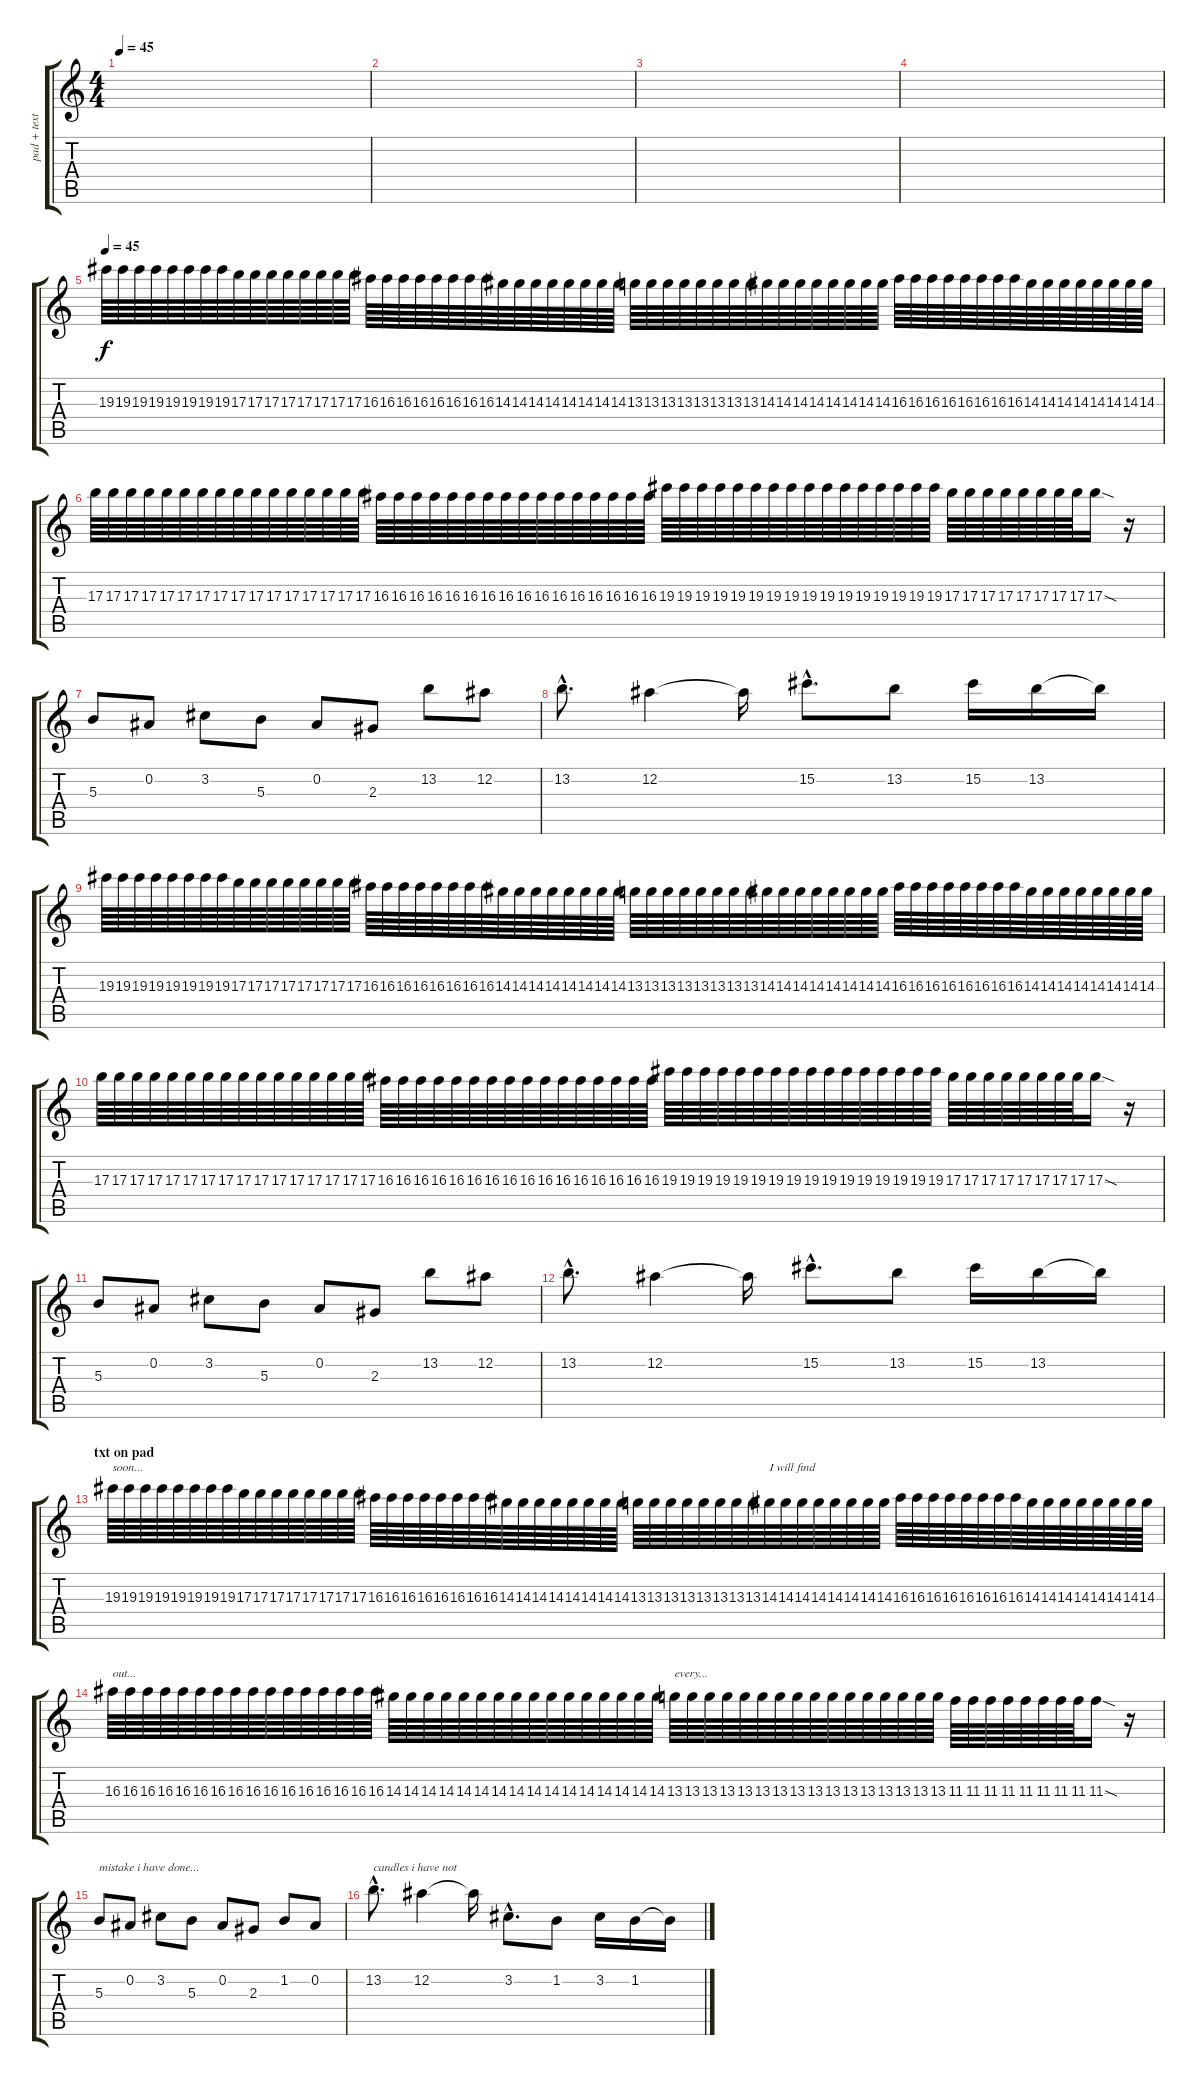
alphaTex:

\track ("pad + text" "pad + text") {instrument electricguitarjazz}
\staff {score tabs}
\tuning (Eb4 Bb3 Gb3 Db3 Ab2 Eb2) {hide}
\ts (4 4)
\tempo 45
\tempo 60
\tempo 45
\clef g2
\ks c
|
|
|
|
\tempo 45
19.3.64 19.3.64 19.3.64 19.3.64 19.3.64 19.3.64 19.3.64 19.3.64 17.3.64 17.3.64 17.3.64 17.3.64 17.3.64 17.3.64 17.3.64 17.3.64 16.3.64 16.3.64 16.3.64 16.3.64 16.3.64 16.3.64 16.3.64 16.3.64 14.3.64 14.3.64 14.3.64 14.3.64 14.3.64 14.3.64 14.3.64 14.3.64 13.3.64 13.3.64 13.3.64 13.3.64 13.3.64 13.3.64 13.3.64 13.3.64 14.3.64 14.3.64 14.3.64 14.3.64 14.3.64 14.3.64 14.3.64 14.3.64 16.3.64 16.3.64 16.3.64 16.3.64 16.3.64 16.3.64 16.3.64 16.3.64 14.3.64 14.3.64 14.3.64 14.3.64 14.3.64 14.3.64 14.3.64 14.3.64 |
17.3.64 17.3.64 17.3.64 17.3.64 17.3.64 17.3.64 17.3.64 17.3.64 17.3.64 17.3.64 17.3.64 17.3.64 17.3.64 17.3.64 17.3.64 17.3.64 16.3.64 16.3.64 16.3.64 16.3.64 16.3.64 16.3.64 16.3.64 16.3.64 16.3.64 16.3.64 16.3.64 16.3.64 16.3.64 16.3.64 16.3.64 16.3.64 19.3.64 19.3.64 19.3.64 19.3.64 19.3.64 19.3.64 19.3.64 19.3.64 19.3.64 19.3.64 19.3.64 19.3.64 19.3.64 19.3.64 19.3.64 19.3.64 17.3.64 17.3.64 17.3.64 17.3.64 17.3.64 17.3.64 17.3.64 17.3.64 17.3{sod}.16 r.16 |
5.3.8 0.2.8 3.2.8 5.3.8 0.2.8 2.3.8 13.2.8 12.2.8 |
13.2{hac}.8{d} 12.2.4 12.2{t}.16 15.2{hac}.8{d} 13.2.8 15.2.16 13.2.16 13.2{t}.16 |
19.3.64 19.3.64 19.3.64 19.3.64 19.3.64 19.3.64 19.3.64 19.3.64 17.3.64 17.3.64 17.3.64 17.3.64 17.3.64 17.3.64 17.3.64 17.3.64 16.3.64 16.3.64 16.3.64 16.3.64 16.3.64 16.3.64 16.3.64 16.3.64 14.3.64 14.3.64 14.3.64 14.3.64 14.3.64 14.3.64 14.3.64 14.3.64 13.3.64 13.3.64 13.3.64 13.3.64 13.3.64 13.3.64 13.3.64 13.3.64 14.3.64 14.3.64 14.3.64 14.3.64 14.3.64 14.3.64 14.3.64 14.3.64 16.3.64 16.3.64 16.3.64 16.3.64 16.3.64 16.3.64 16.3.64 16.3.64 14.3.64 14.3.64 14.3.64 14.3.64 14.3.64 14.3.64 14.3.64 14.3.64 |
17.3.64 17.3.64 17.3.64 17.3.64 17.3.64 17.3.64 17.3.64 17.3.64 17.3.64 17.3.64 17.3.64 17.3.64 17.3.64 17.3.64 17.3.64 17.3.64 16.3.64 16.3.64 16.3.64 16.3.64 16.3.64 16.3.64 16.3.64 16.3.64 16.3.64 16.3.64 16.3.64 16.3.64 16.3.64 16.3.64 16.3.64 16.3.64 19.3.64 19.3.64 19.3.64 19.3.64 19.3.64 19.3.64 19.3.64 19.3.64 19.3.64 19.3.64 19.3.64 19.3.64 19.3.64 19.3.64 19.3.64 19.3.64 17.3.64 17.3.64 17.3.64 17.3.64 17.3.64 17.3.64 17.3.64 17.3.64 17.3{sod}.16 r.16 |
5.3.8 0.2.8 3.2.8 5.3.8 0.2.8 2.3.8 13.2.8 12.2.8 |
13.2{hac}.8{d} 12.2.4 12.2{t}.16 15.2{hac}.8{d} 13.2.8 15.2.16 13.2.16 13.2{t}.16 |
\section ("" "txt on pad")
19.3.64{txt "soon..."} 19.3.64 19.3.64 19.3.64 19.3.64 19.3.64 19.3.64 19.3.64 17.3.64 17.3.64 17.3.64 17.3.64 17.3.64 17.3.64 17.3.64 17.3.64 16.3.64 16.3.64 16.3.64 16.3.64 16.3.64 16.3.64 16.3.64 16.3.64 14.3.64 14.3.64 14.3.64 14.3.64 14.3.64 14.3.64 14.3.64 14.3.64 13.3.64 13.3.64 13.3.64 13.3.64 13.3.64 13.3.64 13.3.64 13.3.64 14.3.64{txt "I will find"} 14.3.64 14.3.64 14.3.64 14.3.64 14.3.64 14.3.64 14.3.64 16.3.64 16.3.64 16.3.64 16.3.64 16.3.64 16.3.64 16.3.64 16.3.64 14.3.64 14.3.64 14.3.64 14.3.64 14.3.64 14.3.64 14.3.64 14.3.64 |
16.3.64{txt "out..."} 16.3.64 16.3.64 16.3.64 16.3.64 16.3.64 16.3.64 16.3.64 16.3.64 16.3.64 16.3.64 16.3.64 16.3.64 16.3.64 16.3.64 16.3.64 14.3.64 14.3.64 14.3.64 14.3.64 14.3.64 14.3.64 14.3.64 14.3.64 14.3.64 14.3.64 14.3.64 14.3.64 14.3.64 14.3.64 14.3.64 14.3.64 13.3.64{txt "every..."} 13.3.64 13.3.64 13.3.64 13.3.64 13.3.64 13.3.64 13.3.64 13.3.64 13.3.64 13.3.64 13.3.64 13.3.64 13.3.64 13.3.64 13.3.64 11.3.64 11.3.64 11.3.64 11.3.64 11.3.64 11.3.64 11.3.64 11.3.64 11.3{sod}.16 r.16 |
5.3.8{txt "mistake i have done..."} 0.2.8 3.2.8 5.3.8 0.2.8 2.3.8 1.2.8 0.2.8 |
13.2{hac}.8{d txt "candles i have not "} 12.2.4 12.2{t}.16 3.2{hac}.8{d} 1.2.8 3.2.16 1.2.16 1.2{t}.16
